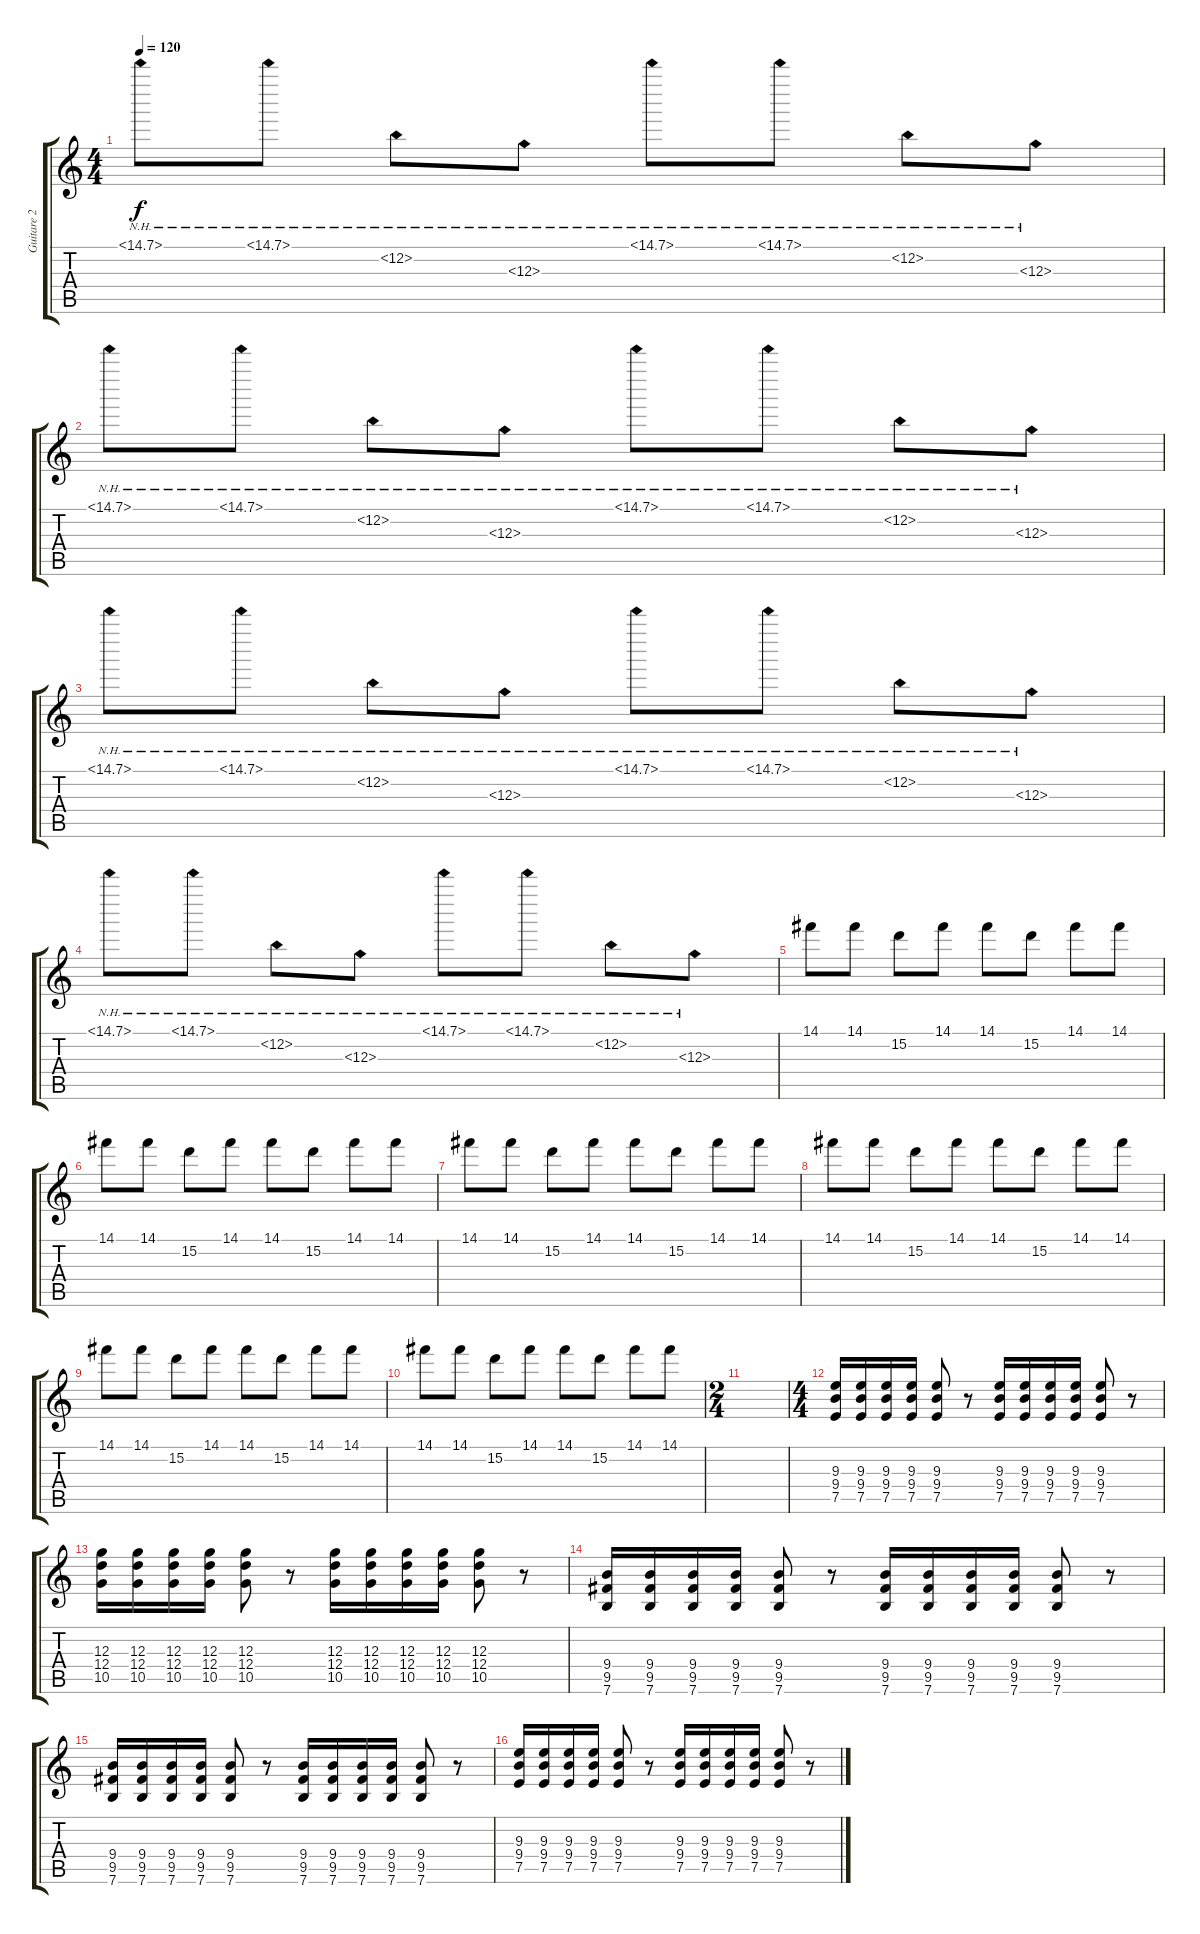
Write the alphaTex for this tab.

\track ("Guitare 2" "Guitare 2") {instrument acousticguitarnylon}
\staff {score tabs}
\tuning (E4 B3 G3 D3 A2 E2) {hide}
\ts (4 4)
\tempo 120
\clef g2
\ks c
15.1{nh}.8{dy f} 14.1{nh}.8 12.2{nh}.8 12.3{nh}.8 15.1{nh}.8 14.1{nh}.8 12.2{nh}.8 12.3{nh}.8 |
15.1{nh}.8 14.1{nh}.8 12.2{nh}.8 12.3{nh}.8 15.1{nh}.8 14.1{nh}.8 12.2{nh}.8 12.3{nh}.8 |
15.1{nh}.8 14.1{nh}.8 12.2{nh}.8 12.3{nh}.8 15.1{nh}.8 14.1{nh}.8 12.2{nh}.8 12.3{nh}.8 |
15.1{nh}.8 14.1{nh}.8 12.2{nh}.8 12.3{nh}.8 15.1{nh}.8 14.1{nh}.8 12.2{nh}.8 12.3{nh}.8 |
14.1.8{volume 7 instrument distortionguitar} 14.1.8 15.2.8 14.1.8 14.1.8 15.2.8 14.1.8 14.1.8 |
14.1.8{volume 7 instrument distortionguitar} 14.1.8 15.2.8 14.1.8 14.1.8 15.2.8 14.1.8 14.1.8 |
14.1.8{volume 7 instrument distortionguitar} 14.1.8 15.2.8 14.1.8 14.1.8 15.2.8 14.1.8 14.1.8 |
14.1.8{volume 7 instrument distortionguitar} 14.1.8 15.2.8 14.1.8 14.1.8 15.2.8 14.1.8 14.1.8 |
14.1.8{volume 7 instrument distortionguitar} 14.1.8 15.2.8 14.1.8 14.1.8 15.2.8 14.1.8 14.1.8 |
14.1.8{volume 7 instrument distortionguitar} 14.1.8 15.2.8 14.1.8 14.1.8 15.2.8 14.1.8 14.1.8 |
\ts (2 4)
|
\ts (4 4)
(9.3 9.4 7.5).16{instrument distortionguitar} (9.3 9.4 7.5).16 (9.3 9.4 7.5).16 (9.3 9.4 7.5).16 (9.3 9.4 7.5).8 r.8 (9.3 9.4 7.5).16 (9.3 9.4 7.5).16 (9.3 9.4 7.5).16 (9.3 9.4 7.5).16 (9.3 9.4 7.5).8 r.8 |
(12.3 12.4 10.5).16 (12.3 12.4 10.5).16 (12.3 12.4 10.5).16 (12.3 12.4 10.5).16 (12.3 12.4 10.5).8 r.8 (12.3 12.4 10.5).16 (12.3 12.4 10.5).16 (12.3 12.4 10.5).16 (12.3 12.4 10.5).16 (12.3 12.4 10.5).8 r.8 |
(9.4 9.5 7.6).16 (9.4 9.5 7.6).16 (9.4 9.5 7.6).16 (9.4 9.5 7.6).16 (9.4 9.5 7.6).8 r.8 (9.4 9.5 7.6).16 (9.4 9.5 7.6).16 (9.4 9.5 7.6).16 (9.4 9.5 7.6).16 (9.4 9.5 7.6).8 r.8 |
(9.4 9.5 7.6).16 (9.4 9.5 7.6).16 (9.4 9.5 7.6).16 (9.4 9.5 7.6).16 (9.4 9.5 7.6).8 r.8 (9.4 9.5 7.6).16 (9.4 9.5 7.6).16 (9.4 9.5 7.6).16 (9.4 9.5 7.6).16 (9.4 9.5 7.6).8 r.8 |
(9.3 9.4 7.5).16{instrument distortionguitar} (9.3 9.4 7.5).16 (9.3 9.4 7.5).16 (9.3 9.4 7.5).16 (9.3 9.4 7.5).8 r.8 (9.3 9.4 7.5).16 (9.3 9.4 7.5).16 (9.3 9.4 7.5).16 (9.3 9.4 7.5).16 (9.3 9.4 7.5).8 r.8
